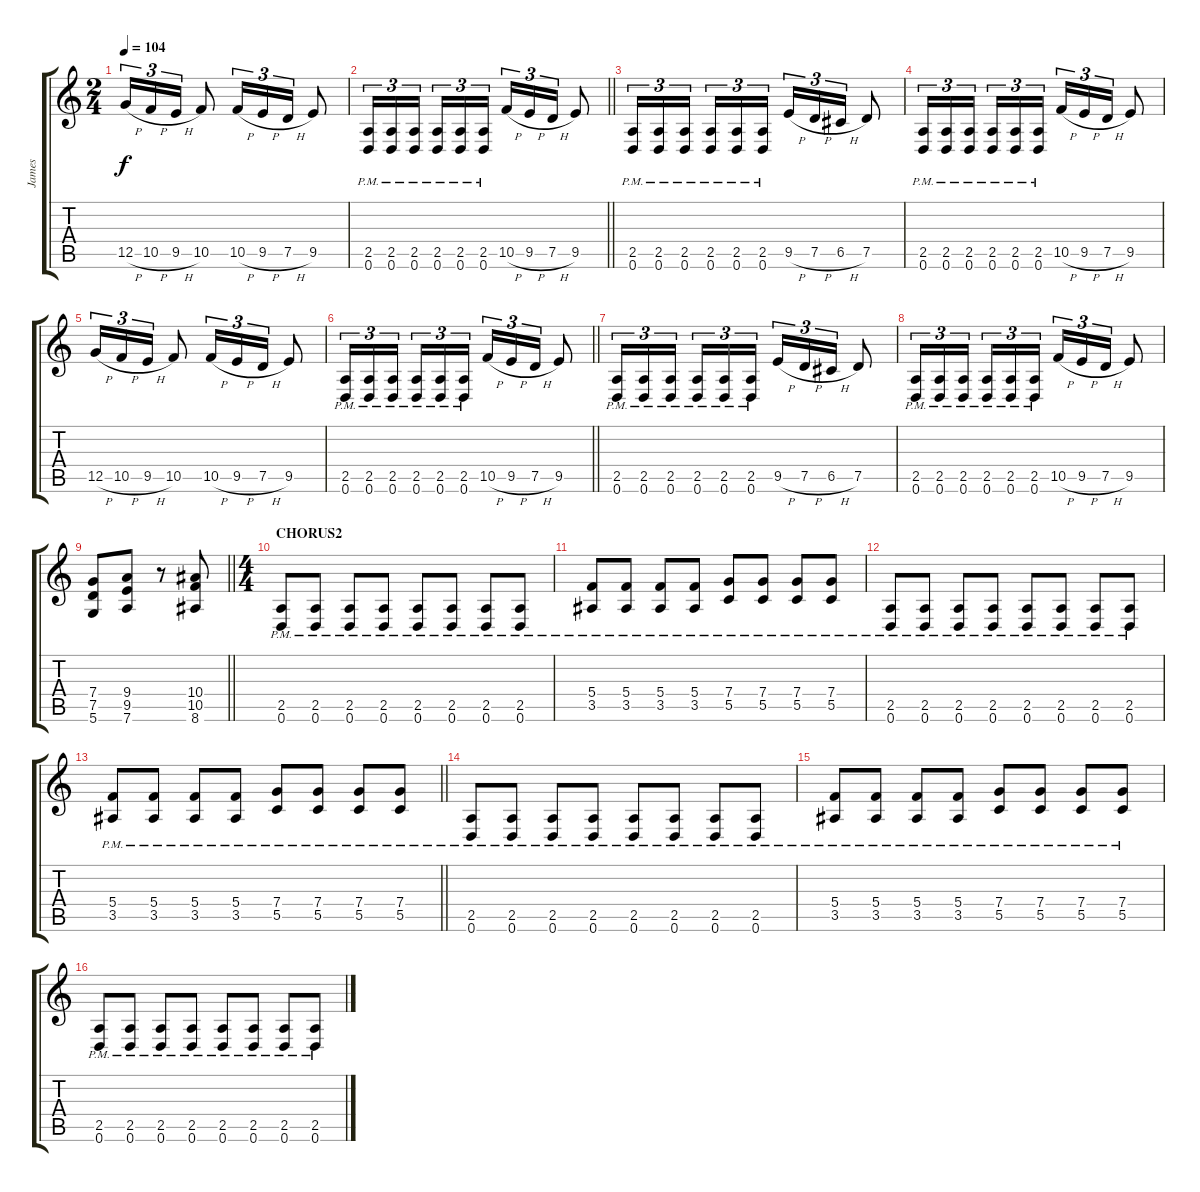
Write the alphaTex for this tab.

\track ("James" "James") {instrument distortionguitar}
\staff {score tabs}
\tuning (D4 A3 F3 C3 G2 D2) {hide}
\ts (2 4)
\tempo 104
\clef g2
\ks c
12.5{h}.16{tu (3 2) dy f} 10.5{h}.16{tu (3 2)} 9.5{h}.16{tu (3 2)} 10.5.8 10.5{h}.16{tu (3 2)} 9.5{h}.16{tu (3 2)} 7.5{h}.16{tu (3 2)} 9.5.8 |
\barLineRight lightlight
(2.5{pm} 0.6{pm}).16{tu (3 2)} (2.5{pm} 0.6{pm}).16{tu (3 2)} (2.5{pm} 0.6{pm}).16{tu (3 2) beam splitsecondary} (2.5{pm} 0.6{pm}).16{tu (3 2)} (2.5{pm} 0.6{pm}).16{tu (3 2)} (2.5{pm} 0.6{pm}).16{tu (3 2)} 10.5{h}.16{tu (3 2)} 9.5{h}.16{tu (3 2)} 7.5{h}.16{tu (3 2)} 9.5.8 |
(2.5{pm} 0.6{pm}).16{tu (3 2)} (2.5{pm} 0.6{pm}).16{tu (3 2)} (2.5{pm} 0.6{pm}).16{tu (3 2) beam splitsecondary} (2.5{pm} 0.6{pm}).16{tu (3 2)} (2.5{pm} 0.6{pm}).16{tu (3 2)} (2.5{pm} 0.6{pm}).16{tu (3 2)} 9.5{h}.16{tu (3 2)} 7.5{h}.16{tu (3 2)} 6.5{h}.16{tu (3 2)} 7.5.8 |
(2.5{pm} 0.6{pm}).16{tu (3 2)} (2.5{pm} 0.6{pm}).16{tu (3 2)} (2.5{pm} 0.6{pm}).16{tu (3 2) beam splitsecondary} (2.5{pm} 0.6{pm}).16{tu (3 2)} (2.5{pm} 0.6{pm}).16{tu (3 2)} (2.5{pm} 0.6{pm}).16{tu (3 2)} 10.5{h}.16{tu (3 2)} 9.5{h}.16{tu (3 2)} 7.5{h}.16{tu (3 2)} 9.5.8 |
12.5{h}.16{tu (3 2)} 10.5{h}.16{tu (3 2)} 9.5{h}.16{tu (3 2)} 10.5.8 10.5{h}.16{tu (3 2)} 9.5{h}.16{tu (3 2)} 7.5{h}.16{tu (3 2)} 9.5.8 |
\barLineRight lightlight
(2.5{pm} 0.6{pm}).16{tu (3 2)} (2.5{pm} 0.6{pm}).16{tu (3 2)} (2.5{pm} 0.6{pm}).16{tu (3 2) beam splitsecondary} (2.5{pm} 0.6{pm}).16{tu (3 2)} (2.5{pm} 0.6{pm}).16{tu (3 2)} (2.5{pm} 0.6{pm}).16{tu (3 2)} 10.5{h}.16{tu (3 2)} 9.5{h}.16{tu (3 2)} 7.5{h}.16{tu (3 2)} 9.5.8 |
(2.5{pm} 0.6{pm}).16{tu (3 2)} (2.5{pm} 0.6{pm}).16{tu (3 2)} (2.5{pm} 0.6{pm}).16{tu (3 2) beam splitsecondary} (2.5{pm} 0.6{pm}).16{tu (3 2)} (2.5{pm} 0.6{pm}).16{tu (3 2)} (2.5{pm} 0.6{pm}).16{tu (3 2)} 9.5{h}.16{tu (3 2)} 7.5{h}.16{tu (3 2)} 6.5{h}.16{tu (3 2)} 7.5.8 |
(2.5{pm} 0.6{pm}).16{tu (3 2)} (2.5{pm} 0.6{pm}).16{tu (3 2)} (2.5{pm} 0.6{pm}).16{tu (3 2) beam splitsecondary} (2.5{pm} 0.6{pm}).16{tu (3 2)} (2.5{pm} 0.6{pm}).16{tu (3 2)} (2.5{pm} 0.6{pm}).16{tu (3 2)} 10.5{h}.16{tu (3 2)} 9.5{h}.16{tu (3 2)} 7.5{h}.16{tu (3 2)} 9.5.8 |
\barLineRight lightlight
(7.4 7.5 5.6).8 (9.4 9.5 7.6).8 r.8 (10.4 10.5 8.6).8 |
\ts (4 4)
\section ("" "CHORUS2")
(2.5{pm} 0.6{pm}).8 (2.5{pm} 0.6{pm}).8 (2.5{pm} 0.6{pm}).8 (2.5{pm} 0.6{pm}).8 (2.5{pm} 0.6{pm}).8 (2.5{pm} 0.6{pm}).8 (2.5{pm} 0.6{pm}).8 (2.5{pm} 0.6{pm}).8 |
(5.4{pm} 3.5{pm}).8 (5.4{pm} 3.5{pm}).8 (5.4{pm} 3.5{pm}).8 (5.4{pm} 3.5{pm}).8 (7.4{pm} 5.5{pm}).8 (7.4{pm} 5.5{pm}).8 (7.4{pm} 5.5{pm}).8 (7.4{pm} 5.5{pm}).8 |
(2.5{pm} 0.6{pm}).8 (2.5{pm} 0.6{pm}).8 (2.5{pm} 0.6{pm}).8 (2.5{pm} 0.6{pm}).8 (2.5{pm} 0.6{pm}).8 (2.5{pm} 0.6{pm}).8 (2.5{pm} 0.6{pm}).8 (2.5{pm} 0.6{pm}).8 |
\barLineRight lightlight
(5.4{pm} 3.5{pm}).8 (5.4{pm} 3.5{pm}).8 (5.4{pm} 3.5{pm}).8 (5.4{pm} 3.5{pm}).8 (7.4{pm} 5.5{pm}).8 (7.4{pm} 5.5{pm}).8 (7.4{pm} 5.5{pm}).8 (7.4{pm} 5.5{pm}).8 |
(2.5{pm} 0.6{pm}).8 (2.5{pm} 0.6{pm}).8 (2.5{pm} 0.6{pm}).8 (2.5{pm} 0.6{pm}).8 (2.5{pm} 0.6{pm}).8 (2.5{pm} 0.6{pm}).8 (2.5{pm} 0.6{pm}).8 (2.5{pm} 0.6{pm}).8 |
(5.4{pm} 3.5{pm}).8 (5.4{pm} 3.5{pm}).8 (5.4{pm} 3.5{pm}).8 (5.4{pm} 3.5{pm}).8 (7.4{pm} 5.5{pm}).8 (7.4{pm} 5.5{pm}).8 (7.4{pm} 5.5{pm}).8 (7.4{pm} 5.5{pm}).8 |
(2.5{pm} 0.6{pm}).8 (2.5{pm} 0.6{pm}).8 (2.5{pm} 0.6{pm}).8 (2.5{pm} 0.6{pm}).8 (2.5{pm} 0.6{pm}).8 (2.5{pm} 0.6{pm}).8 (2.5{pm} 0.6{pm}).8 (2.5{pm} 0.6{pm}).8
